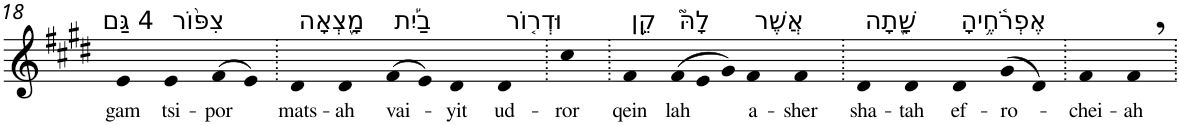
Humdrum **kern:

**kern	**text
*part1	*part1
*staff1	*staff1
*I"Piano	*
*I'Pno	*
!!LO:PB:g=z
*clefG2	*
*k[f#c#g#d#]	*
*E:	*
=18	=18
!LO:TX:a:t=4 גַּם	!
!	!LO:LY:b
4e	gam
!LO:TX:a:t=צִפּ֨וֹר	!
!	!LO:LY:b
4e	tsi-
!	!LO:LY:b
(>8f#	-por
8e)	.
=19.	=19.
!LO:TX:a:t=מָ֪צְאָה	!
!	!LO:LY:b
4d#	mats-
!	!LO:LY:b
4d#	-ah
!LO:TX:a:t=בַ֡יִת	!
!	!LO:LY:b
(>8f#	vai-
8e)	.
!	!LO:LY:b
4d#	-yit
!LO:TX:a:t=וּדְר֤וֹר	!
!	!LO:LY:b
4d#	ud-
=20.	=20.
!	!LO:LY:b
4cc#	-ror
=21.	=21.
!LO:TX:a:t=קֵ֥ן	!
!	!LO:LY:b
4f#	qein
*Xtuplet	*
!LO:TX:a:t=לָהּ֮	!
!	!LO:LY:b
(>12f#	lah
12e	.
12g#)	.
!LO:TX:a:t=אֲשֶׁר	!
!	!LO:LY:b
4f#	a-
!	!LO:LY:b
4f#	-sher
=22.	=22.
!LO:TX:a:t=שָׁ֪תָה	!
!	!LO:LY:b
4d#	sha-
!	!LO:LY:b
4d#	-tah
!LO:TX:a:t=אֶפְרֹ֫חֶ֥יהָ	!
!	!LO:LY:b
4d#	ef-
!	!LO:LY:b
(>8g#	-ro-
8d#)	.
=23.	=23.
!	!LO:LY:b
4f#	-chei-
!	!LO:LY:b
4f#,	-ah
=.	=.
*-	*-
